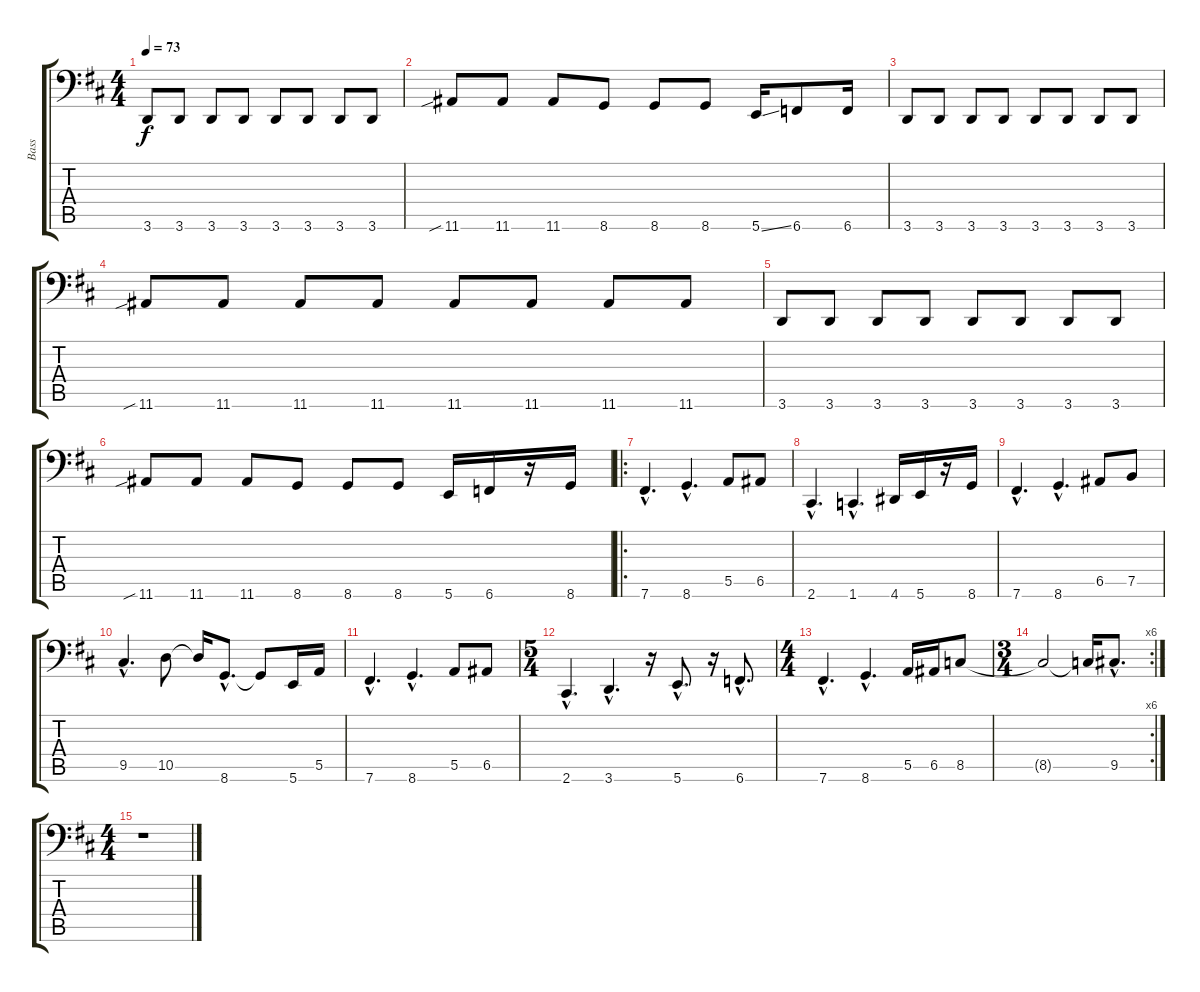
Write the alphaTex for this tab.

\track ("Bass" "Bass") {instrument electricbassfinger}
\staff {score tabs}
\tuning (C3 G2 D2 A1 E1 B0) {hide}
\ts (4 4)
\tempo 73
\clef f4
\ks d
3.6.8{dy f} 3.6.8 3.6.8 3.6.8 3.6.8 3.6.8 3.6.8 3.6.8 |
11.6{sib}.8 11.6.8 11.6.8 8.6.8 8.6.8 8.6.8 5.6{ss}.16 6.6.8 6.6.16 |
3.6.8 3.6.8 3.6.8 3.6.8 3.6.8 3.6.8 3.6.8 3.6.8 |
11.6{sib}.8 11.6.8 11.6.8 11.6.8 11.6.8 11.6.8 11.6.8 11.6.8 |
3.6.8 3.6.8 3.6.8 3.6.8 3.6.8 3.6.8 3.6.8 3.6.8 |
11.6{sib}.8 11.6.8 11.6.8 8.6.8 8.6.8 8.6.8 5.6.16 6.6.16 r.16 8.6.16 |
\ro
7.6{hac}.4{d} 8.6{hac}.4{d} 5.5.8 6.5.8 |
2.6{hac}.4{d} 1.6{hac}.4{d} 4.6.16 5.6.16 r.16 8.6.16 |
7.6{hac}.4{d} 8.6{hac}.4{d} 6.5.8 7.5.8 |
9.5{hac}.4{d} 10.5.8 10.5{t}.16 8.6{hac}.8{d} 8.6{t}.8 5.6.16 5.5.16 |
7.6{hac}.4{d} 8.6{hac}.4{d} 5.5.8 6.5.8 |
\ts (5 4)
2.6{hac}.4{d} 3.6{hac}.4{d} r.16 5.6{hac}.8{d} r.16 6.6{hac}.8{d} |
\ts (4 4)
7.6{hac}.4{d} 8.6{hac}.4{d} 5.5.16 6.5.16 8.5.8 |
\rc 6
\ts (3 4)
8.5{t}.2 8.5{t}.16 9.5{hac}.8{d} |
\ts (4 4)
r.1
